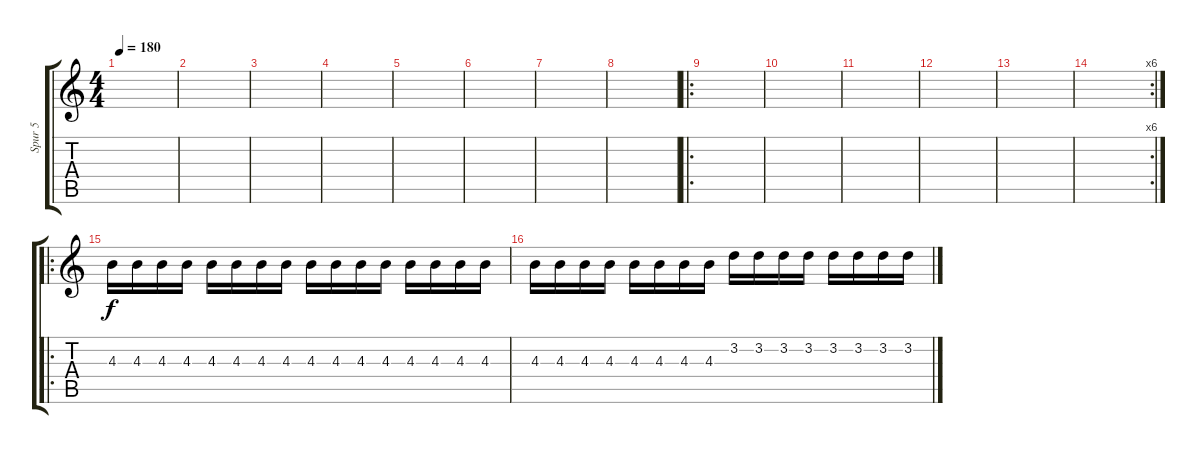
\track ("Spur 5" "Spur 5") {instrument overdrivenguitar}
\staff {score tabs}
\tuning (E4 B3 G3 D3 A2 E2) {hide}
\ts (4 4)
\tempo 180
\clef g2
\ks c
|
|
|
|
|
|
|
|
\ro
|
|
|
|
|
\rc 6
|
\ro
4.3.16 4.3.16 4.3.16 4.3.16 4.3.16 4.3.16 4.3.16 4.3.16 4.3.16 4.3.16 4.3.16 4.3.16 4.3.16 4.3.16 4.3.16 4.3.16 |
4.3.16 4.3.16 4.3.16 4.3.16 4.3.16 4.3.16 4.3.16 4.3.16 3.2.16 3.2.16 3.2.16 3.2.16 3.2.16 3.2.16 3.2.16 3.2.16
